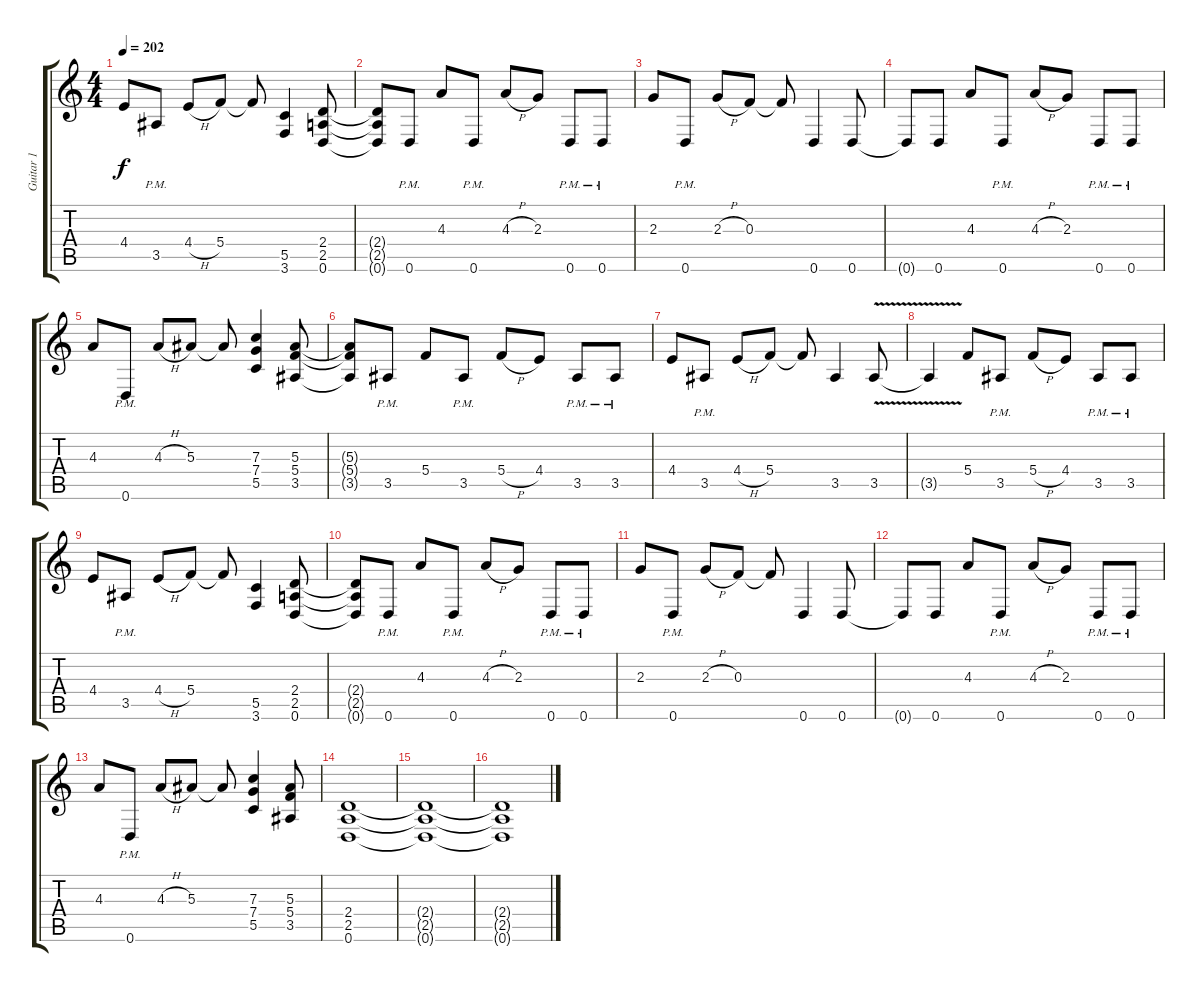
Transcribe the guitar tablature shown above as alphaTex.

\track ("Guitar 1" "Guitar 1") {instrument distortionguitar}
\staff {score tabs}
\tuning (D4 A3 F3 C3 G2 D2) {hide}
\ts (4 4)
\tempo 202
\clef g2
\ks c
4.4.8{dy f} 3.5{pm}.8 4.4{h}.8 5.4.8 5.4{t}.8 (5.5 3.6).4 (2.4 2.5 0.6).8 |
(2.4{t} 2.5{t} 0.6{t}).8 0.6{pm}.8 4.3.8 0.6{pm}.8 4.3{h}.8 2.3.8 0.6{pm}.8 0.6{pm}.8 |
2.3.8 0.6{pm}.8 2.3{h}.8 0.3.8 0.3{t}.8 0.6.4 0.6.8 |
0.6{t}.8 0.6.8 4.3.8 0.6{pm}.8 4.3{h}.8 2.3.8 0.6{pm}.8 0.6{pm}.8 |
4.3.8 0.6{pm}.8 4.3{h}.8 5.3.8 5.3{t}.8 (7.3 7.4 5.5).4 (5.3 5.4 3.5).8 |
(5.3{t} 5.4{t} 3.5{t}).8 3.5{pm}.8 5.4.8 3.5{pm}.8 5.4{h}.8 4.4.8 3.5{pm}.8 3.5{pm}.8 |
4.4.8 3.5{pm}.8 4.4{h}.8 5.4.8 5.4{t}.8 3.5.4 3.5{v}.8 |
3.5{t}.4 5.4.8 3.5{pm}.8 5.4{h}.8 4.4.8 3.5{pm}.8 3.5{pm}.8 |
4.4.8 3.5{pm}.8 4.4{h}.8 5.4.8 5.4{t}.8 (5.5 3.6).4 (2.4 2.5 0.6).8 |
(2.4{t} 2.5{t} 0.6{t}).8 0.6{pm}.8 4.3.8 0.6{pm}.8 4.3{h}.8 2.3.8 0.6{pm}.8 0.6{pm}.8 |
2.3.8 0.6{pm}.8 2.3{h}.8 0.3.8 0.3{t}.8 0.6.4 0.6.8 |
0.6{t}.8 0.6.8 4.3.8 0.6{pm}.8 4.3{h}.8 2.3.8 0.6{pm}.8 0.6{pm}.8 |
4.3.8 0.6{pm}.8 4.3{h}.8 5.3.8 5.3{t}.8 (7.3 7.4 5.5).4 (5.3 5.4 3.5).8 |
(2.4 2.5 0.6).1 |
(2.4{t} 2.5{t} 0.6{t}).1 |
(2.4{t} 2.5{t} 0.6{t}).1
